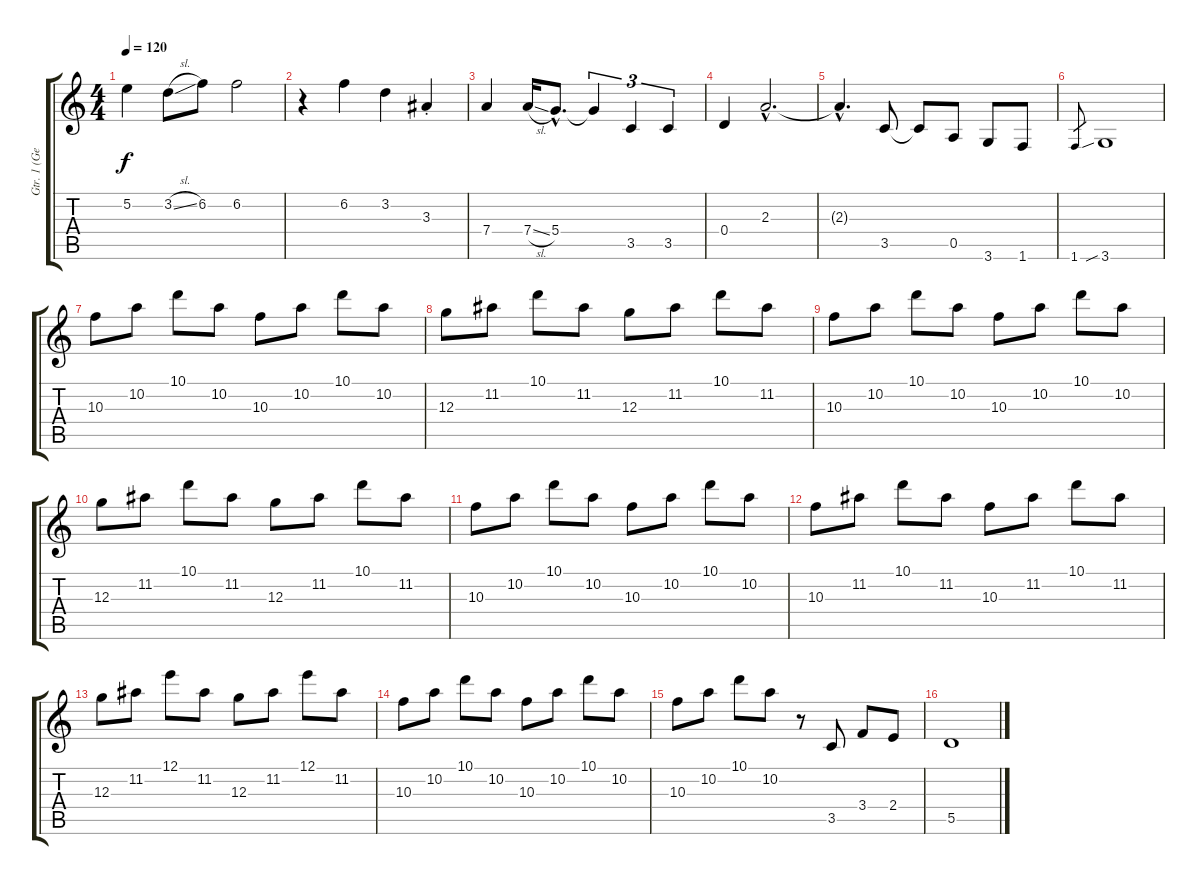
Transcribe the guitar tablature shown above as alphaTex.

\track ("Gtr. 1 (George)" "Gtr. 1 (Ge") {instrument acousticguitarnylon}
\staff {score tabs}
\tuning (E4 B3 G3 D3 A2 E2) {hide}
\ts (4 4)
\tempo 120
\clef g2
\ks c
5.2{t}.4{dy f} 3.2{sl}.8 6.2.8 6.2.2 |
r.4 6.2.4 3.2.4 3.3{st}.4 |
7.4.4 7.4{sl}.16 5.4{hac}.8{d} 5.4{t}.4{tu (3 2)} 3.5.4{tu (3 2)} 3.5.4{tu (3 2)} |
0.4.4 2.3{hac}.2{d} |
2.3{hac t}.4{d} 3.5.8 3.5{t}.8 0.5.8 3.6.8 1.6.8 |
1.6.8{gr} 3.6{sib}.1 |
10.3.8 10.2.8 10.1.8 10.2.8 10.3.8 10.2.8 10.1.8 10.2.8 |
12.3.8 11.2.8 10.1.8 11.2.8 12.3.8 11.2.8 10.1.8 11.2.8 |
10.3.8 10.2.8 10.1.8 10.2.8 10.3.8 10.2.8 10.1.8 10.2.8 |
12.3.8 11.2.8 10.1.8 11.2.8 12.3.8 11.2.8 10.1.8 11.2.8 |
10.3.8 10.2.8 10.1.8 10.2.8 10.3.8 10.2.8 10.1.8 10.2.8 |
10.3.8 11.2.8 10.1.8 11.2.8 10.3.8 11.2.8 10.1.8 11.2.8 |
12.3.8 11.2.8 12.1.8 11.2.8 12.3.8 11.2.8 12.1.8 11.2.8 |
10.3.8 10.2.8 10.1.8 10.2.8 10.3.8 10.2.8 10.1.8 10.2.8 |
10.3.8 10.2.8 10.1.8 10.2.8 r.8 3.5.8 3.4.8 2.4.8 |
5.5.1
